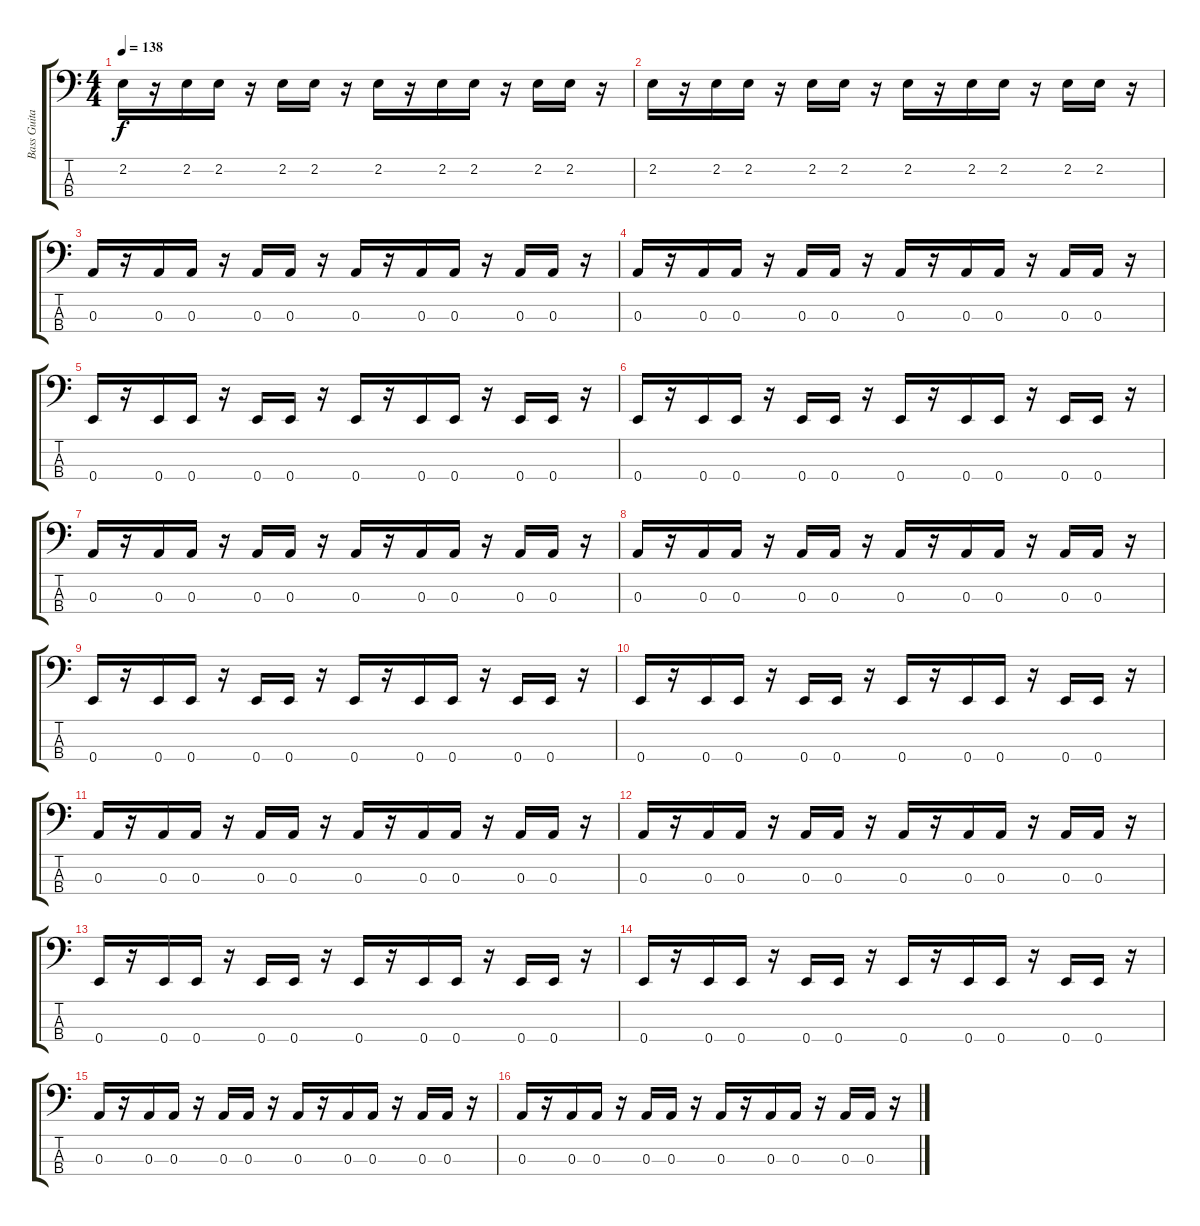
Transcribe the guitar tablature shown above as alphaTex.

\track ("Bass Guitar" "Bass Guita") {instrument electricbasspick}
\staff {score tabs}
\tuning (G2 D2 A1 E1) {hide}
\ts (4 4)
\tempo 138
\clef f4
\ks c
2.2.16{dy f} r.16 2.2.16 2.2.16 r.16 2.2.16 2.2.16 r.16 2.2.16 r.16 2.2.16 2.2.16 r.16 2.2.16 2.2.16 r.16 |
2.2.16 r.16 2.2.16 2.2.16 r.16 2.2.16 2.2.16 r.16 2.2.16 r.16 2.2.16 2.2.16 r.16 2.2.16 2.2.16 r.16 |
0.3.16 r.16 0.3.16 0.3.16 r.16 0.3.16 0.3.16 r.16 0.3.16 r.16 0.3.16 0.3.16 r.16 0.3.16 0.3.16 r.16 |
0.3.16 r.16 0.3.16 0.3.16 r.16 0.3.16 0.3.16 r.16 0.3.16 r.16 0.3.16 0.3.16 r.16 0.3.16 0.3.16 r.16 |
0.4.16 r.16 0.4.16 0.4.16 r.16 0.4.16 0.4.16 r.16 0.4.16 r.16 0.4.16 0.4.16 r.16 0.4.16 0.4.16 r.16 |
0.4.16 r.16 0.4.16 0.4.16 r.16 0.4.16 0.4.16 r.16 0.4.16 r.16 0.4.16 0.4.16 r.16 0.4.16 0.4.16 r.16 |
0.3.16 r.16 0.3.16 0.3.16 r.16 0.3.16 0.3.16 r.16 0.3.16 r.16 0.3.16 0.3.16 r.16 0.3.16 0.3.16 r.16 |
0.3.16 r.16 0.3.16 0.3.16 r.16 0.3.16 0.3.16 r.16 0.3.16 r.16 0.3.16 0.3.16 r.16 0.3.16 0.3.16 r.16 |
0.4.16 r.16 0.4.16 0.4.16 r.16 0.4.16 0.4.16 r.16 0.4.16 r.16 0.4.16 0.4.16 r.16 0.4.16 0.4.16 r.16 |
0.4.16 r.16 0.4.16 0.4.16 r.16 0.4.16 0.4.16 r.16 0.4.16 r.16 0.4.16 0.4.16 r.16 0.4.16 0.4.16 r.16 |
0.3.16 r.16 0.3.16 0.3.16 r.16 0.3.16 0.3.16 r.16 0.3.16 r.16 0.3.16 0.3.16 r.16 0.3.16 0.3.16 r.16 |
0.3.16 r.16 0.3.16 0.3.16 r.16 0.3.16 0.3.16 r.16 0.3.16 r.16 0.3.16 0.3.16 r.16 0.3.16 0.3.16 r.16 |
0.4.16 r.16 0.4.16 0.4.16 r.16 0.4.16 0.4.16 r.16 0.4.16 r.16 0.4.16 0.4.16 r.16 0.4.16 0.4.16 r.16 |
0.4.16 r.16 0.4.16 0.4.16 r.16 0.4.16 0.4.16 r.16 0.4.16 r.16 0.4.16 0.4.16 r.16 0.4.16 0.4.16 r.16 |
0.3.16 r.16 0.3.16 0.3.16 r.16 0.3.16 0.3.16 r.16 0.3.16 r.16 0.3.16 0.3.16 r.16 0.3.16 0.3.16 r.16 |
0.3.16 r.16 0.3.16 0.3.16 r.16 0.3.16 0.3.16 r.16 0.3.16 r.16 0.3.16 0.3.16 r.16 0.3.16 0.3.16 r.16
